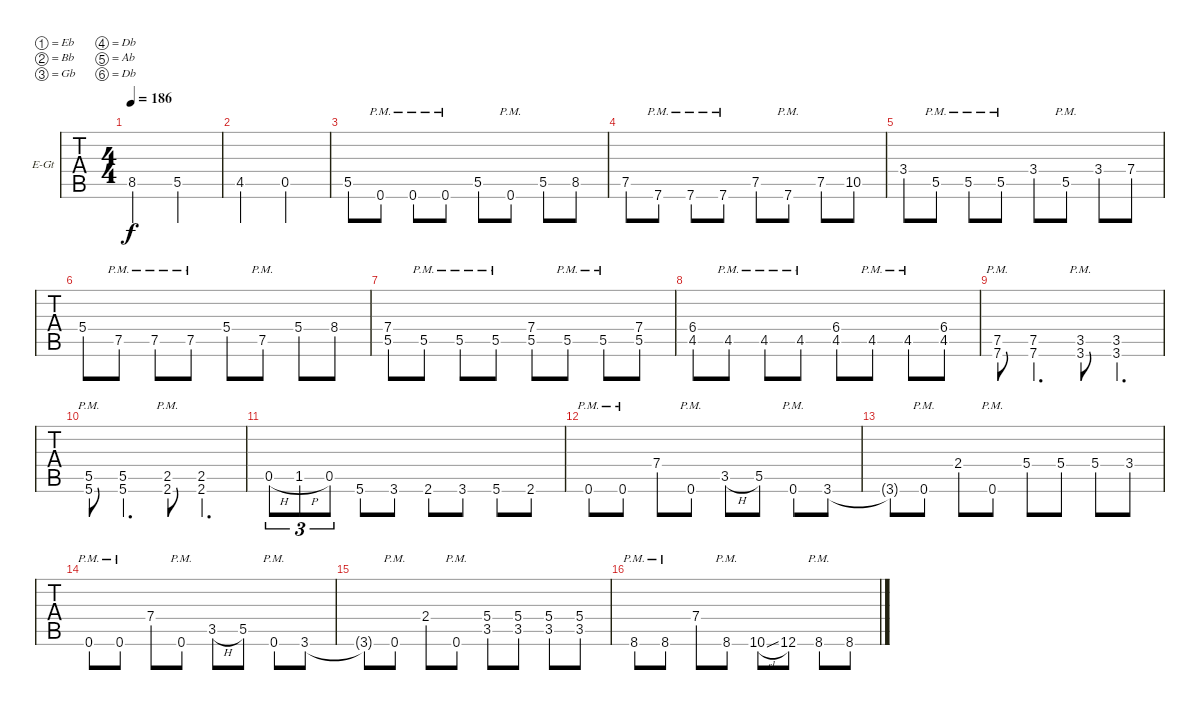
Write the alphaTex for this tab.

\bracketExtendMode groupsimilarinstruments
\firstSystemTrackNameOrientation horizontal
\otherSystemsTrackNameOrientation horizontal
\track ("Lead" "E-Gt") {instrument distortionguitar}
\staff {tabs}
\tuning (Eb4 Bb3 Gb3 Db3 Ab2 Db2)
\ts (4 4)
\tempo 186
\clef g2
\ks db
8.5.2{dy f} 5.5.2 |
4.5.2 0.5.2 |
5.5.8 0.6{pm}.8 0.6{pm}.8 0.6{pm}.8 5.5.8 0.6{pm}.8 5.5.8 8.5.8 |
7.5.8 7.6{pm}.8 7.6{pm}.8 7.6{pm}.8 7.5.8 7.6{pm}.8 7.5.8 10.5.8 |
3.4.8 5.5{pm}.8 5.5{pm}.8 5.5{pm}.8 3.4.8 5.5{pm}.8 3.4.8 7.4.8 |
5.4.8 7.5{pm}.8 7.5{pm}.8 7.5{pm}.8 5.4.8 7.5{pm}.8 5.4.8 8.4.8 |
(7.4 5.5).8 5.5{pm}.8 5.5{pm}.8 5.5{pm}.8 (7.4 5.5).8 5.5{pm}.8 5.5{pm}.8 (7.4 5.5).8 |
(6.4 4.5).8 4.5{pm}.8 4.5{pm}.8 4.5{pm}.8 (6.4 4.5).8 4.5{pm}.8 4.5{pm}.8 (6.4 4.5).8 |
(7.5{pm} 7.6{pm}).8 (7.5 7.6).4{d} (3.5{pm} 3.6{pm}).8 (3.5 3.6).4{d} |
(5.5{pm} 5.6{pm}).8 (5.5 5.6).4{d} (2.5{pm} 2.6{pm}).8 (2.5 2.6).4{d} |
0.5{h}.8{tu (3 2)} 1.5{h}.8{tu (3 2)} 0.5.8{tu (3 2)} 5.6.8 3.6.8 2.6.8 3.6.8 5.6.8 2.6.8 |
0.6{pm}.8 0.6{pm}.8 7.4.8 0.6{pm}.8 3.5{h}.8 5.5.8 0.6{pm}.8 3.6.8 |
3.6{t}.8 0.6{pm}.8 2.4.8 0.6{pm}.8 5.4.8 5.4.8 5.4.8 3.4.8 |
0.6{pm}.8 0.6{pm}.8 7.4.8 0.6{pm}.8 3.5{h}.8 5.5.8 0.6{pm}.8 3.6.8 |
3.6{t}.8 0.6{pm}.8 2.4.8 0.6{pm}.8 (5.4 3.5).8 (5.4 3.5).8 (5.4 3.5).8 (5.4 3.5).8 |
8.6{pm}.8 8.6{pm}.8 7.4.8 8.6{pm}.8 10.6{sl}.8 12.6.8 8.6{pm}.8 8.6.8
